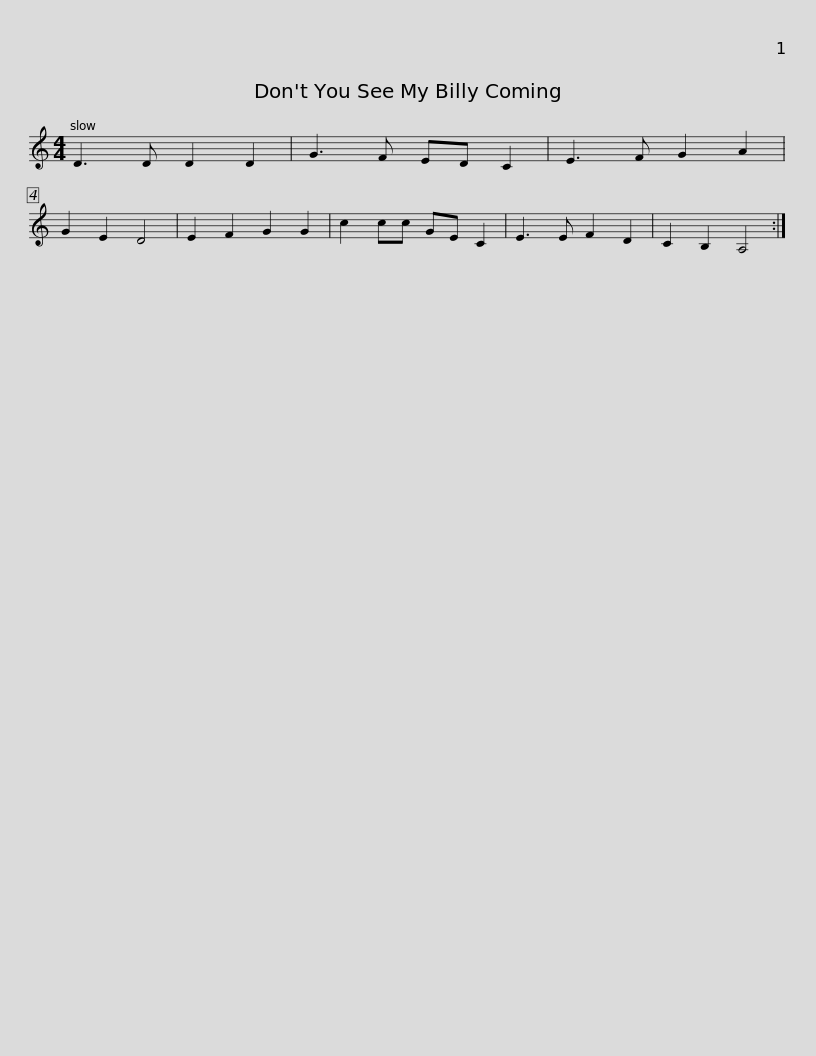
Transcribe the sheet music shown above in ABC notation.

X:1
L:1/8
M:4/4
I:linebreak $
K:C
V:1 treble
V:1
 D3 D D2 D2 | G3 F ED C2 | E3 F G2 A2 | G2 E2 D4 | E2 F2 G2 G2 | %5
 c2 cc GE C2 | E3 E F2 D2 | C2 B,2 A,4 :| %8
